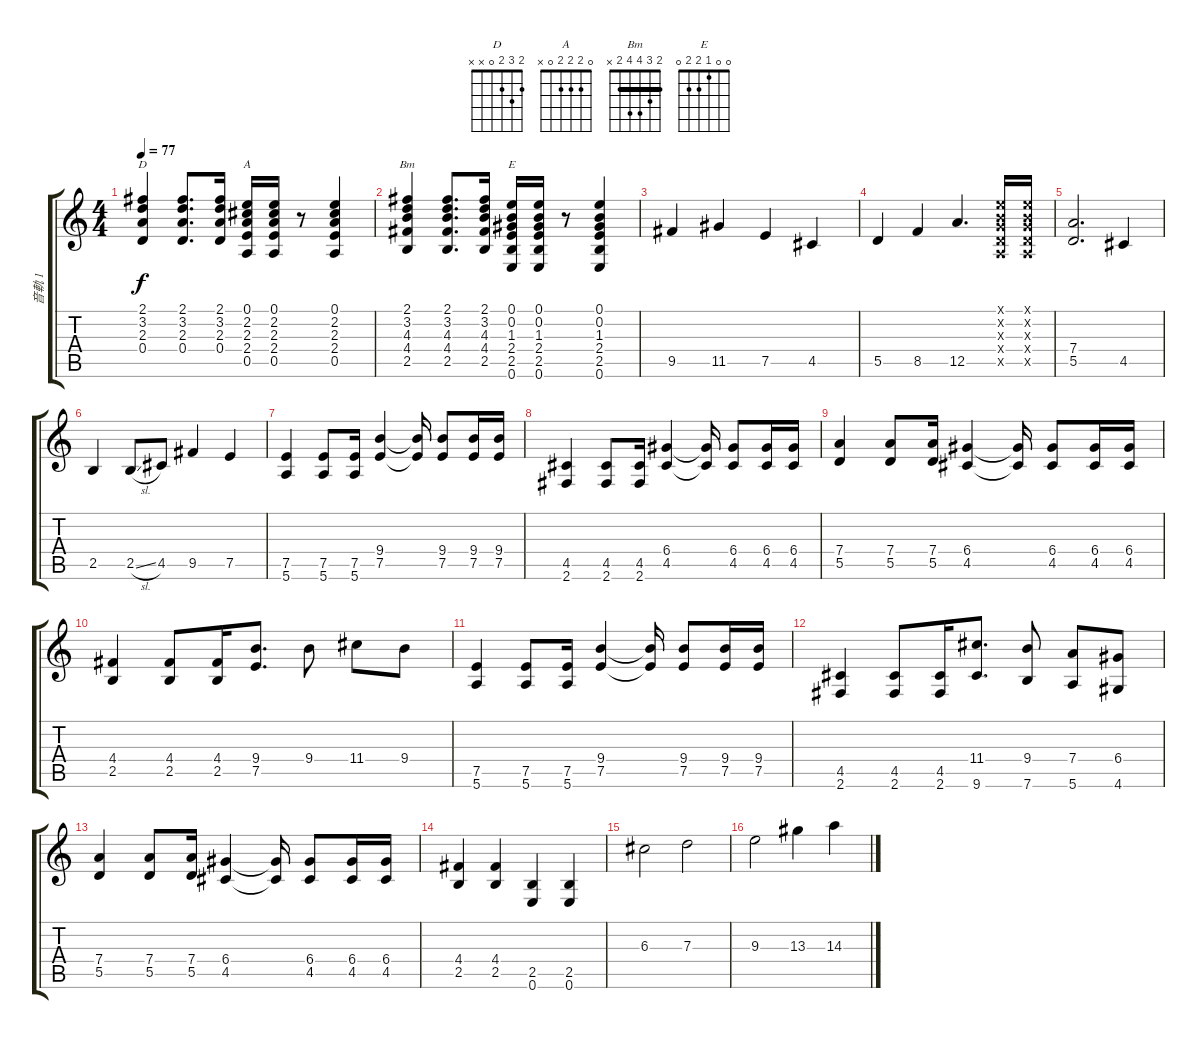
\track ("音軌 1" "音軌 1") {instrument electricguitarjazz}
\staff {score tabs}
\tuning (E4 B3 G3 D3 A2 E2) {hide}
\chord ("D" 2 3 2 0 x x)
\chord ("A" 0 2 2 2 0 x)
\chord ("Bm" 2 3 4 4 2 x) {barre 2}
\chord ("E" 0 0 1 2 2 0)
\ts (4 4)
\tempo 77
\clef g2
\ks c
(2.1 3.2 2.3 0.4).4{ch "D" dy f} (2.1 3.2 2.3 0.4).8{d} (2.1 3.2 2.3 0.4).16 (0.1 2.2 2.3 2.4 0.5).16{ch "A"} (0.1 2.2 2.3 2.4 0.5).16 r.8 (0.1 2.2 2.3 2.4 0.5).4 |
(2.1 3.2 4.3 4.4 2.5).4{ch "Bm"} (2.1 3.2 4.3 4.4 2.5).8{d} (2.1 3.2 4.3 4.4 2.5).16 (0.1 0.2 1.3 2.4 2.5 0.6).16{ch "E"} (0.1 0.2 1.3 2.4 2.5 0.6).16 r.8 (0.1 0.2 1.3 2.4 2.5 0.6).4 |
9.5.4{instrument overdrivenguitar} 11.5.4 7.5.4 4.5.4 |
5.5.4 8.5.4 12.5.4{d} (0.1{x} 0.2{x} 0.3{x} 0.4{x} 0.5{x}).16 (0.1{x} 0.2{x} 0.3{x} 0.4{x} 0.5{x}).16 |
(7.4 5.5).2{d} 4.5.4 |
2.5.4 2.5{sl}.8 4.5.8 9.5.4 7.5.4 |
(7.5 5.6).4 (7.5 5.6).8 (7.5 5.6).16 (9.4 7.5).4 (9.4{t} 7.5{t}).16 (9.4 7.5).8 (9.4 7.5).16 (9.4 7.5).16 |
(4.5 2.6).4 (4.5 2.6).8 (4.5 2.6).16 (6.4 4.5).4 (6.4{t} 4.5{t}).16 (6.4 4.5).8 (6.4 4.5).16 (6.4 4.5).16 |
(7.4 5.5).4 (7.4 5.5).8 (7.4 5.5).16 (6.4 4.5).4 (6.4{t} 4.5{t}).16 (6.4 4.5).8 (6.4 4.5).16 (6.4 4.5).16 |
(4.4 2.5).4 (4.4 2.5).8 (4.4 2.5).16 (9.4 7.5).8{d} 9.4.8 11.4.8 9.4.8 |
(7.5 5.6).4 (7.5 5.6).8 (7.5 5.6).16 (9.4 7.5).4 (9.4{t} 7.5{t}).16 (9.4 7.5).8 (9.4 7.5).16 (9.4 7.5).16 |
(4.5 2.6).4 (4.5 2.6).8 (4.5 2.6).16 (11.4 9.6).8{d} (9.4 7.6).8 (7.4 5.6).8 (6.4 4.6).8 |
(7.4 5.5).4 (7.4 5.5).8 (7.4 5.5).16 (6.4 4.5).4 (6.4{t} 4.5{t}).16 (6.4 4.5).8 (6.4 4.5).16 (6.4 4.5).16 |
(4.4 2.5).4 (4.4 2.5).4 (2.5 0.6).4 (2.5 0.6).4 |
6.3.2 7.3.2 |
9.3.2 13.3.4 14.3.4
